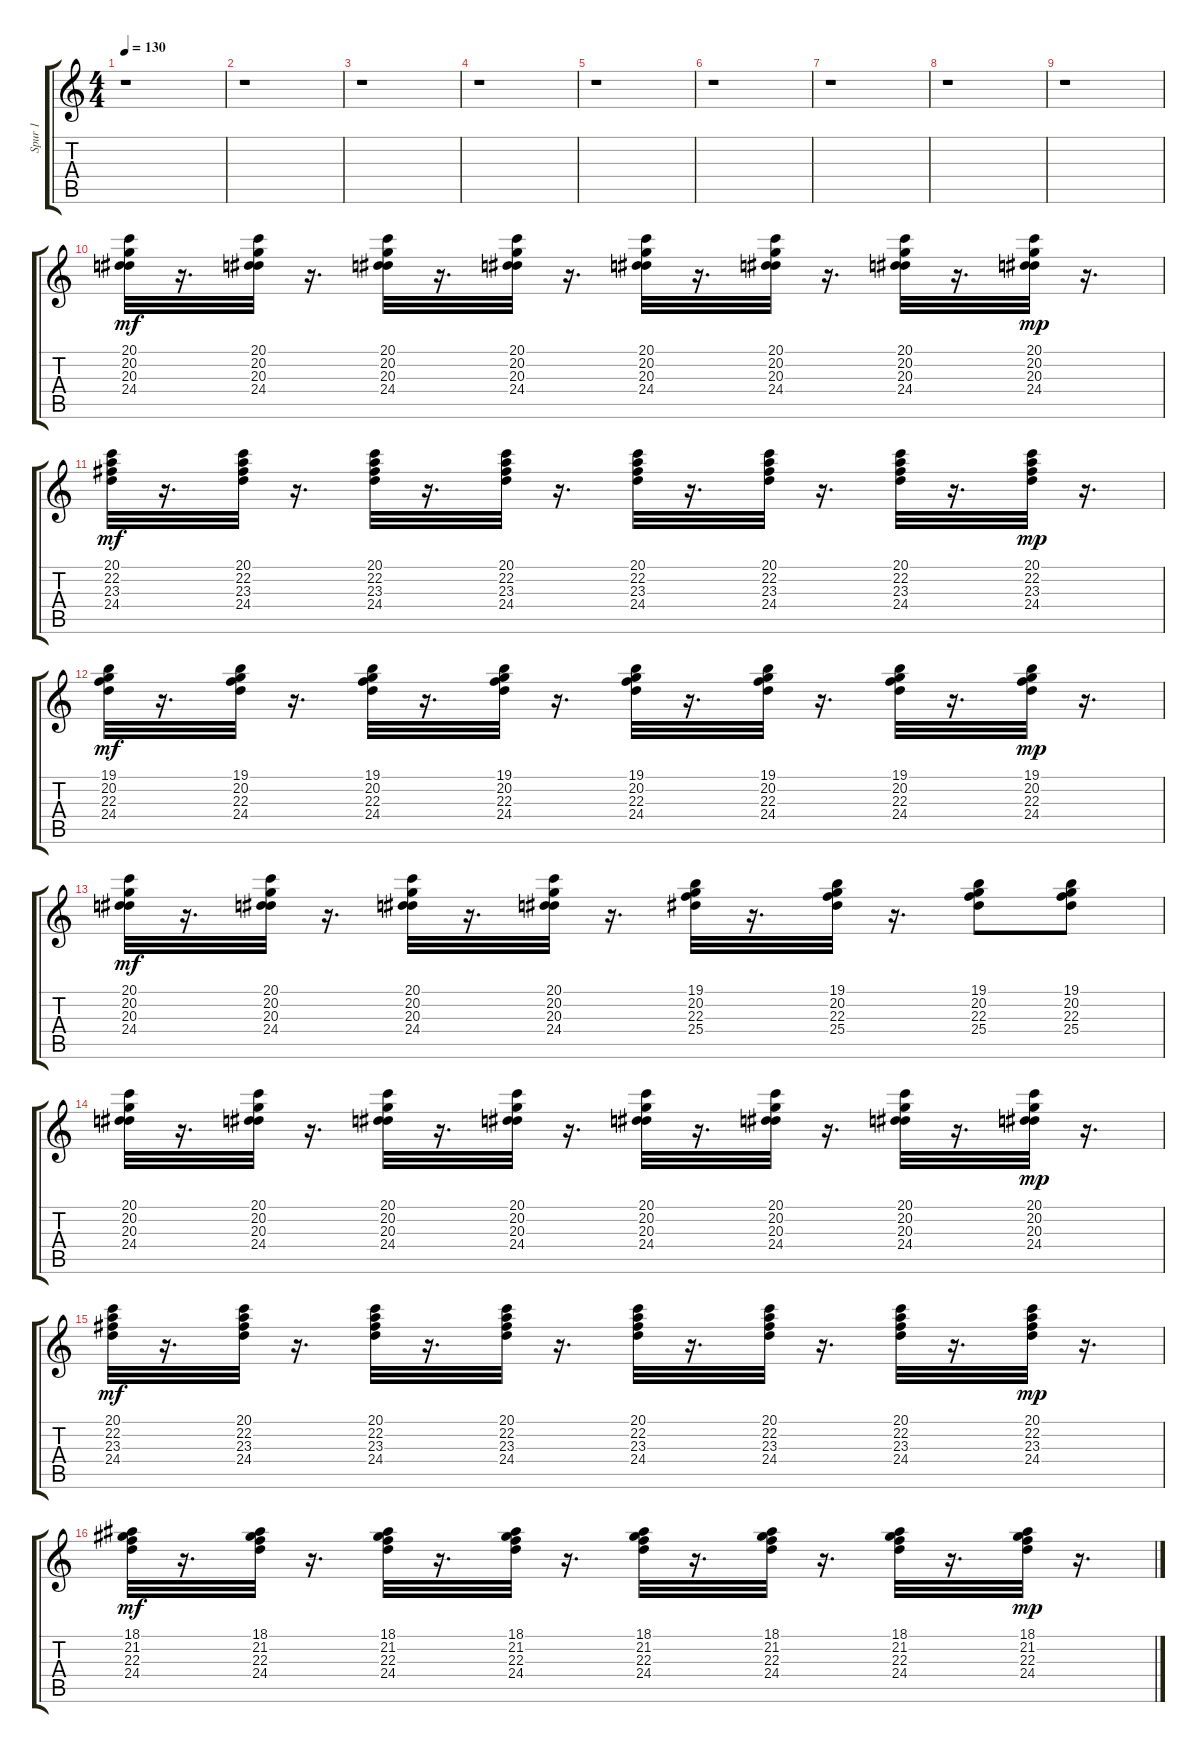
\track ("Spur 1" "Spur 1") {instrument honkytonkpiano}
\staff {score tabs}
\tuning (E4 B3 G3 D3 A2 E2) {hide}
\ts (4 4)
\tempo 130
\clef g2
\ks c
r.1{dy f} |
r.1 |
r.1 |
r.1 |
r.1 |
r.1 |
r.1 |
r.1 |
r.1 |
(20.1 20.2 20.3 24.4).32{dy mf} r.16{d} (20.1 20.2 20.3 24.4).32 r.16{d} (20.1 20.2 20.3 24.4).32 r.16{d} (20.1 20.2 20.3 24.4).32 r.16{d} (20.1 20.2 20.3 24.4).32 r.16{d} (20.1 20.2 20.3 24.4).32 r.16{d} (20.1 20.2 20.3 24.4).32 r.16{d} (20.1 20.2 20.3 24.4).32{dy mp} r.16{d} |
(20.1 22.2 23.3 24.4).32{dy mf} r.16{d} (20.1 22.2 23.3 24.4).32 r.16{d} (20.1 22.2 23.3 24.4).32 r.16{d} (20.1 22.2 23.3 24.4).32 r.16{d} (20.1 22.2 23.3 24.4).32 r.16{d} (20.1 22.2 23.3 24.4).32 r.16{d} (20.1 22.2 23.3 24.4).32 r.16{d} (20.1 22.2 23.3 24.4).32{dy mp} r.16{d} |
(19.1 20.2 22.3 24.4).32{dy mf} r.16{d} (19.1 20.2 22.3 24.4).32 r.16{d} (19.1 20.2 22.3 24.4).32 r.16{d} (19.1 20.2 22.3 24.4).32 r.16{d} (19.1 20.2 22.3 24.4).32 r.16{d} (19.1 20.2 22.3 24.4).32 r.16{d} (19.1 20.2 22.3 24.4).32 r.16{d} (19.1 20.2 22.3 24.4).32{dy mp} r.16{d} |
(20.1 20.2 20.3 24.4).32{dy mf} r.16{d} (20.1 20.2 20.3 24.4).32 r.16{d} (20.1 20.2 20.3 24.4).32 r.16{d} (20.1 20.2 20.3 24.4).32 r.16{d} (19.1 20.2 22.3 25.4).32 r.16{d} (19.1 20.2 22.3 25.4).32 r.16{d} (19.1 20.2 22.3 25.4).8 (19.1 20.2 22.3 25.4).8 |
(20.1 20.2 20.3 24.4).32 r.16{d} (20.1 20.2 20.3 24.4).32 r.16{d} (20.1 20.2 20.3 24.4).32 r.16{d} (20.1 20.2 20.3 24.4).32 r.16{d} (20.1 20.2 20.3 24.4).32 r.16{d} (20.1 20.2 20.3 24.4).32 r.16{d} (20.1 20.2 20.3 24.4).32 r.16{d} (20.1 20.2 20.3 24.4).32{dy mp} r.16{d} |
(20.1 22.2 23.3 24.4).32{dy mf} r.16{d} (20.1 22.2 23.3 24.4).32 r.16{d} (20.1 22.2 23.3 24.4).32 r.16{d} (20.1 22.2 23.3 24.4).32 r.16{d} (20.1 22.2 23.3 24.4).32 r.16{d} (20.1 22.2 23.3 24.4).32 r.16{d} (20.1 22.2 23.3 24.4).32 r.16{d} (20.1 22.2 23.3 24.4).32{dy mp} r.16{d} |
(18.1 21.2 22.3 24.4).32{dy mf} r.16{d} (18.1 21.2 22.3 24.4).32 r.16{d} (18.1 21.2 22.3 24.4).32 r.16{d} (18.1 21.2 22.3 24.4).32 r.16{d} (18.1 21.2 22.3 24.4).32 r.16{d} (18.1 21.2 22.3 24.4).32 r.16{d} (18.1 21.2 22.3 24.4).32 r.16{d} (18.1 21.2 22.3 24.4).32{dy mp} r.16{d}
